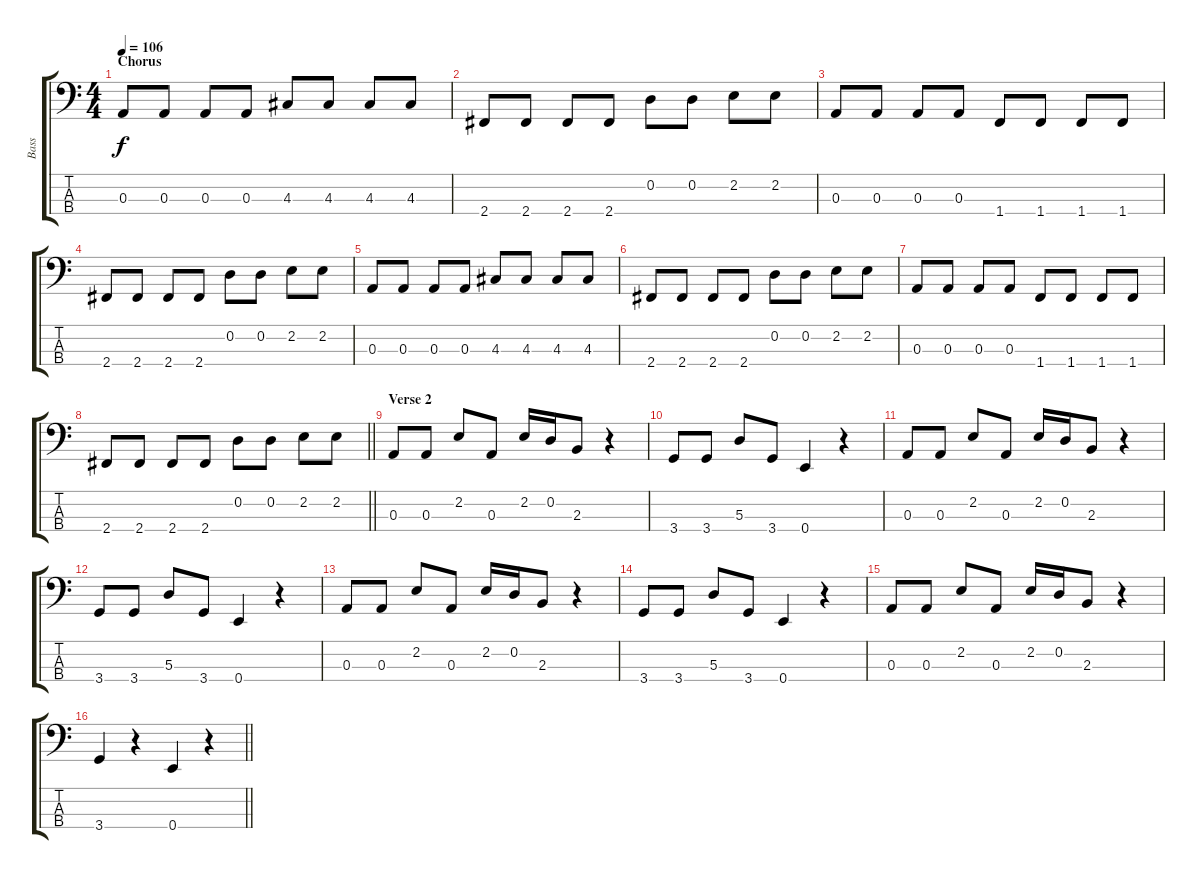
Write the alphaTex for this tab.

\track ("Bass" "Bass") {instrument electricbassfinger}
\staff {score tabs}
\tuning (G2 D2 A1 E1) {hide}
\ts (4 4)
\section ("" "Chorus")
\tempo 106
\clef f4
\ks c
0.3.8{dy f} 0.3.8 0.3.8 0.3.8 4.3.8 4.3.8 4.3.8 4.3.8 |
2.4.8 2.4.8 2.4.8 2.4.8 0.2.8 0.2.8 2.2.8 2.2.8 |
0.3.8 0.3.8 0.3.8 0.3.8 1.4.8 1.4.8 1.4.8 1.4.8 |
2.4.8 2.4.8 2.4.8 2.4.8 0.2.8 0.2.8 2.2.8 2.2.8 |
0.3.8 0.3.8 0.3.8 0.3.8 4.3.8 4.3.8 4.3.8 4.3.8 |
2.4.8 2.4.8 2.4.8 2.4.8 0.2.8 0.2.8 2.2.8 2.2.8 |
0.3.8 0.3.8 0.3.8 0.3.8 1.4.8 1.4.8 1.4.8 1.4.8 |
\barLineRight lightlight
2.4.8 2.4.8 2.4.8 2.4.8 0.2.8 0.2.8 2.2.8 2.2.8 |
\section ("" "Verse 2")
0.3.8 0.3.8 2.2.8 0.3.8 2.2.16 0.2.16 2.3.8 r.4 |
3.4.8 3.4.8 5.3.8 3.4.8 0.4.4 r.4 |
0.3.8 0.3.8 2.2.8 0.3.8 2.2.16 0.2.16 2.3.8 r.4 |
3.4.8 3.4.8 5.3.8 3.4.8 0.4.4 r.4 |
0.3.8 0.3.8 2.2.8 0.3.8 2.2.16 0.2.16 2.3.8 r.4 |
3.4.8 3.4.8 5.3.8 3.4.8 0.4.4 r.4 |
0.3.8 0.3.8 2.2.8 0.3.8 2.2.16 0.2.16 2.3.8 r.4 |
\barLineRight lightlight
3.4.4 r.4 0.4.4 r.4
